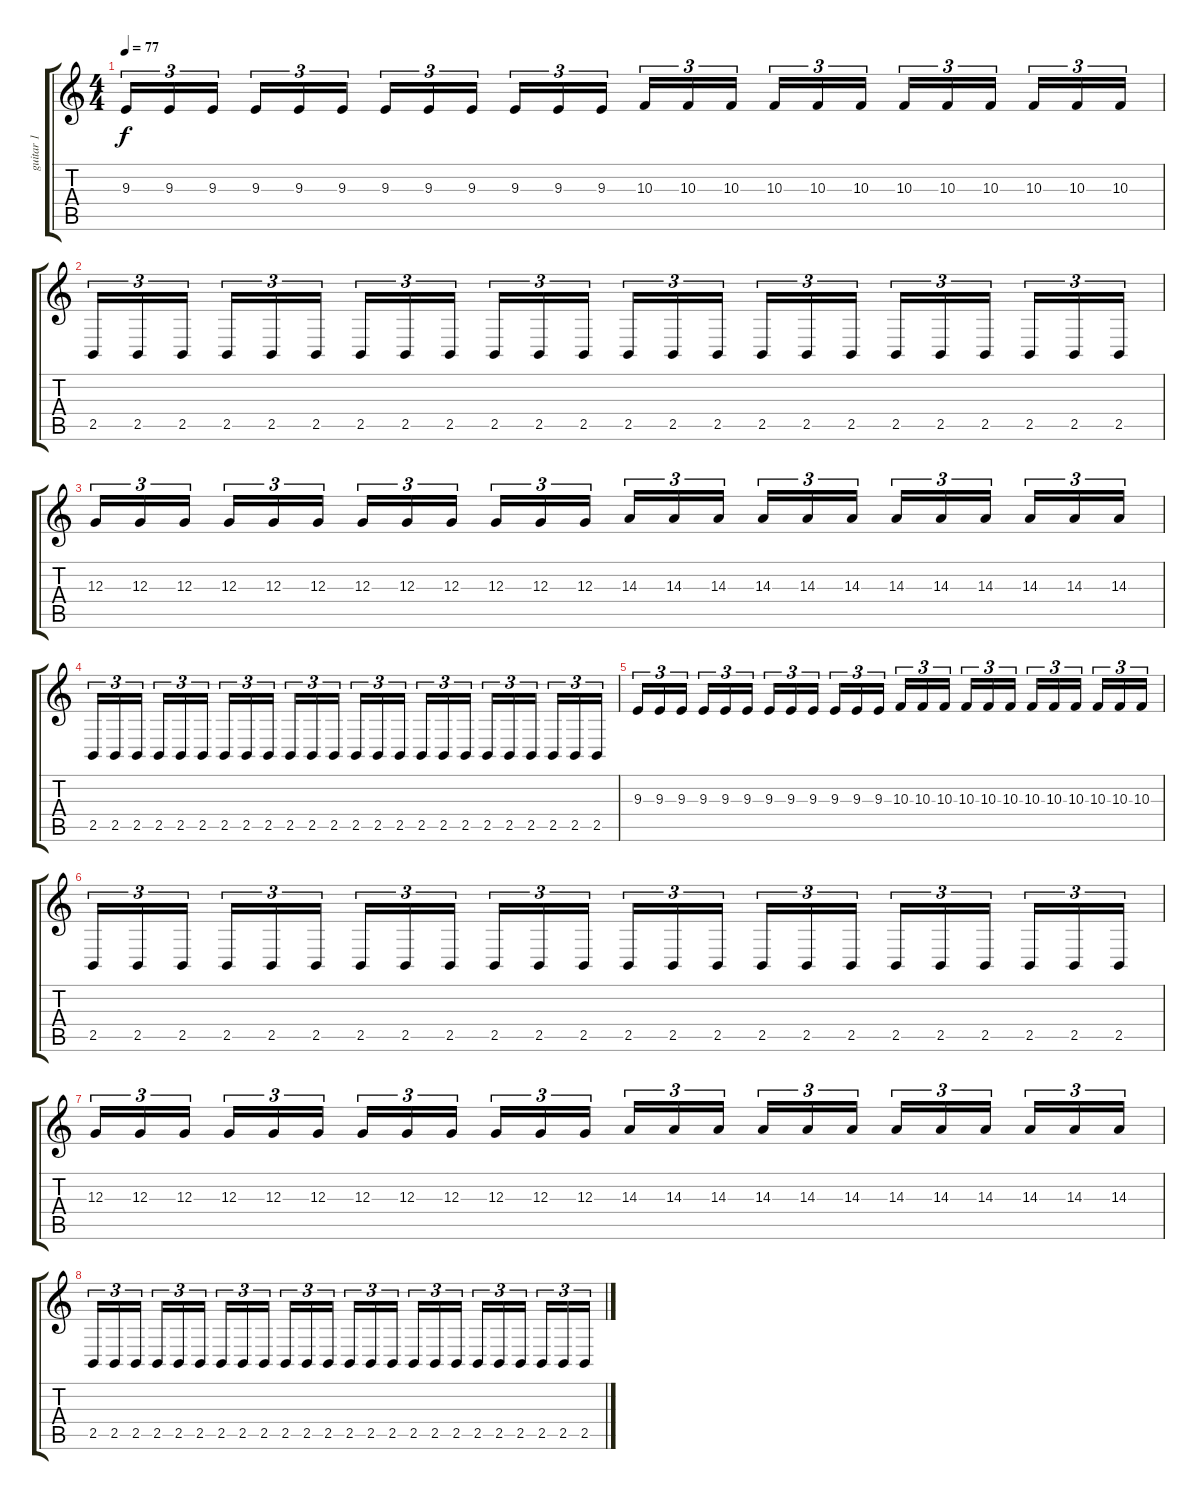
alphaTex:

\track ("guitar 1" "guitar 1") {instrument acousticgrandpiano}
\staff {score tabs}
\tuning (E4 B3 G3 D3 A2 E2) {hide}
\ts (4 4)
\tempo 77
\clef g2
\ks c
9.3.16{tu (3 2) dy f} 9.3.16{tu (3 2)} 9.3.16{tu (3 2)} 9.3.16{tu (3 2)} 9.3.16{tu (3 2)} 9.3.16{tu (3 2)} 9.3.16{tu (3 2)} 9.3.16{tu (3 2)} 9.3.16{tu (3 2)} 9.3.16{tu (3 2)} 9.3.16{tu (3 2)} 9.3.16{tu (3 2)} 10.3.16{tu (3 2)} 10.3.16{tu (3 2)} 10.3.16{tu (3 2)} 10.3.16{tu (3 2)} 10.3.16{tu (3 2)} 10.3.16{tu (3 2)} 10.3.16{tu (3 2)} 10.3.16{tu (3 2)} 10.3.16{tu (3 2)} 10.3.16{tu (3 2)} 10.3.16{tu (3 2)} 10.3.16{tu (3 2)} |
2.5.16{tu (3 2)} 2.5.16{tu (3 2)} 2.5.16{tu (3 2)} 2.5.16{tu (3 2)} 2.5.16{tu (3 2)} 2.5.16{tu (3 2)} 2.5.16{tu (3 2)} 2.5.16{tu (3 2)} 2.5.16{tu (3 2)} 2.5.16{tu (3 2)} 2.5.16{tu (3 2)} 2.5.16{tu (3 2)} 2.5.16{tu (3 2)} 2.5.16{tu (3 2)} 2.5.16{tu (3 2)} 2.5.16{tu (3 2)} 2.5.16{tu (3 2)} 2.5.16{tu (3 2)} 2.5.16{tu (3 2)} 2.5.16{tu (3 2)} 2.5.16{tu (3 2)} 2.5.16{tu (3 2)} 2.5.16{tu (3 2)} 2.5.16{tu (3 2)} |
12.3.16{tu (3 2)} 12.3.16{tu (3 2)} 12.3.16{tu (3 2)} 12.3.16{tu (3 2)} 12.3.16{tu (3 2)} 12.3.16{tu (3 2)} 12.3.16{tu (3 2)} 12.3.16{tu (3 2)} 12.3.16{tu (3 2)} 12.3.16{tu (3 2)} 12.3.16{tu (3 2)} 12.3.16{tu (3 2)} 14.3.16{tu (3 2)} 14.3.16{tu (3 2)} 14.3.16{tu (3 2)} 14.3.16{tu (3 2)} 14.3.16{tu (3 2)} 14.3.16{tu (3 2)} 14.3.16{tu (3 2)} 14.3.16{tu (3 2)} 14.3.16{tu (3 2)} 14.3.16{tu (3 2)} 14.3.16{tu (3 2)} 14.3.16{tu (3 2)} |
2.5.16{tu (3 2)} 2.5.16{tu (3 2)} 2.5.16{tu (3 2)} 2.5.16{tu (3 2)} 2.5.16{tu (3 2)} 2.5.16{tu (3 2)} 2.5.16{tu (3 2)} 2.5.16{tu (3 2)} 2.5.16{tu (3 2)} 2.5.16{tu (3 2)} 2.5.16{tu (3 2)} 2.5.16{tu (3 2)} 2.5.16{tu (3 2)} 2.5.16{tu (3 2)} 2.5.16{tu (3 2)} 2.5.16{tu (3 2)} 2.5.16{tu (3 2)} 2.5.16{tu (3 2)} 2.5.16{tu (3 2)} 2.5.16{tu (3 2)} 2.5.16{tu (3 2)} 2.5.16{tu (3 2)} 2.5.16{tu (3 2)} 2.5.16{tu (3 2)} |
9.3.16{tu (3 2)} 9.3.16{tu (3 2)} 9.3.16{tu (3 2)} 9.3.16{tu (3 2)} 9.3.16{tu (3 2)} 9.3.16{tu (3 2)} 9.3.16{tu (3 2)} 9.3.16{tu (3 2)} 9.3.16{tu (3 2)} 9.3.16{tu (3 2)} 9.3.16{tu (3 2)} 9.3.16{tu (3 2)} 10.3.16{tu (3 2)} 10.3.16{tu (3 2)} 10.3.16{tu (3 2)} 10.3.16{tu (3 2)} 10.3.16{tu (3 2)} 10.3.16{tu (3 2)} 10.3.16{tu (3 2)} 10.3.16{tu (3 2)} 10.3.16{tu (3 2)} 10.3.16{tu (3 2)} 10.3.16{tu (3 2)} 10.3.16{tu (3 2)} |
2.5.16{tu (3 2)} 2.5.16{tu (3 2)} 2.5.16{tu (3 2)} 2.5.16{tu (3 2)} 2.5.16{tu (3 2)} 2.5.16{tu (3 2)} 2.5.16{tu (3 2)} 2.5.16{tu (3 2)} 2.5.16{tu (3 2)} 2.5.16{tu (3 2)} 2.5.16{tu (3 2)} 2.5.16{tu (3 2)} 2.5.16{tu (3 2)} 2.5.16{tu (3 2)} 2.5.16{tu (3 2)} 2.5.16{tu (3 2)} 2.5.16{tu (3 2)} 2.5.16{tu (3 2)} 2.5.16{tu (3 2)} 2.5.16{tu (3 2)} 2.5.16{tu (3 2)} 2.5.16{tu (3 2)} 2.5.16{tu (3 2)} 2.5.16{tu (3 2)} |
12.3.16{tu (3 2)} 12.3.16{tu (3 2)} 12.3.16{tu (3 2)} 12.3.16{tu (3 2)} 12.3.16{tu (3 2)} 12.3.16{tu (3 2)} 12.3.16{tu (3 2)} 12.3.16{tu (3 2)} 12.3.16{tu (3 2)} 12.3.16{tu (3 2)} 12.3.16{tu (3 2)} 12.3.16{tu (3 2)} 14.3.16{tu (3 2)} 14.3.16{tu (3 2)} 14.3.16{tu (3 2)} 14.3.16{tu (3 2)} 14.3.16{tu (3 2)} 14.3.16{tu (3 2)} 14.3.16{tu (3 2)} 14.3.16{tu (3 2)} 14.3.16{tu (3 2)} 14.3.16{tu (3 2)} 14.3.16{tu (3 2)} 14.3.16{tu (3 2)} |
2.5.16{tu (3 2)} 2.5.16{tu (3 2)} 2.5.16{tu (3 2)} 2.5.16{tu (3 2)} 2.5.16{tu (3 2)} 2.5.16{tu (3 2)} 2.5.16{tu (3 2)} 2.5.16{tu (3 2)} 2.5.16{tu (3 2)} 2.5.16{tu (3 2)} 2.5.16{tu (3 2)} 2.5.16{tu (3 2)} 2.5.16{tu (3 2)} 2.5.16{tu (3 2)} 2.5.16{tu (3 2)} 2.5.16{tu (3 2)} 2.5.16{tu (3 2)} 2.5.16{tu (3 2)} 2.5.16{tu (3 2)} 2.5.16{tu (3 2)} 2.5.16{tu (3 2)} 2.5.16{tu (3 2)} 2.5.16{tu (3 2)} 2.5.16{tu (3 2)}
